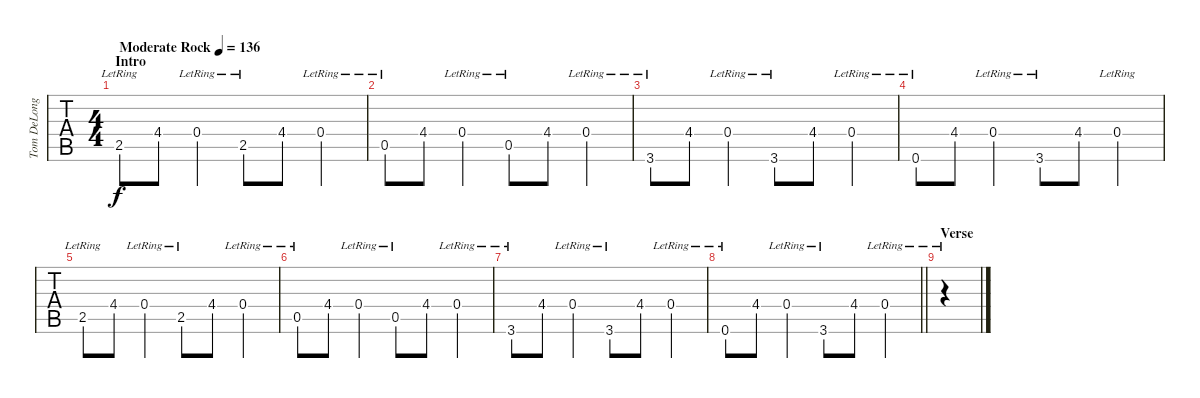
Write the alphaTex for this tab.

\track ("Tom DeLonge - Guitar One" "Tom DeLong") {instrument electricguitarclean}
\staff {tabs}
\tuning (D4 A3 F3 C3 G2 D2) {hide}
\ts (4 4)
\section ("" "Intro")
\tempo (136 "Moderate Rock")
\clef g2
\ks c
2.5{lr}.8{dy f instrument electricguitarclean} 4.4.8 0.4{lr}.4 2.5{lr}.8 4.4.8 0.4{lr}.4 |
0.5{lr}.8 4.4.8 0.4{lr}.4 0.5{lr}.8 4.4.8 0.4{lr}.4 |
3.6{lr}.8 4.4.8 0.4{lr}.4 3.6{lr}.8 4.4.8 0.4{lr}.4 |
0.6{lr}.8 4.4.8 0.4{lr}.4 3.6{lr}.8 4.4.8 0.4{lr}.4 |
2.5{lr}.8 4.4.8 0.4{lr}.4 2.5{lr}.8 4.4.8 0.4{lr}.4 |
0.5{lr}.8 4.4.8 0.4{lr}.4 0.5{lr}.8 4.4.8 0.4{lr}.4 |
3.6{lr}.8 4.4.8 0.4{lr}.4 3.6{lr}.8 4.4.8 0.4{lr}.4 |
\barLineRight lightlight
0.6{lr}.8 4.4.8 0.4{lr}.4 3.6{lr}.8 4.4.8 0.4{lr}.4 |
\section ("" "Verse")
